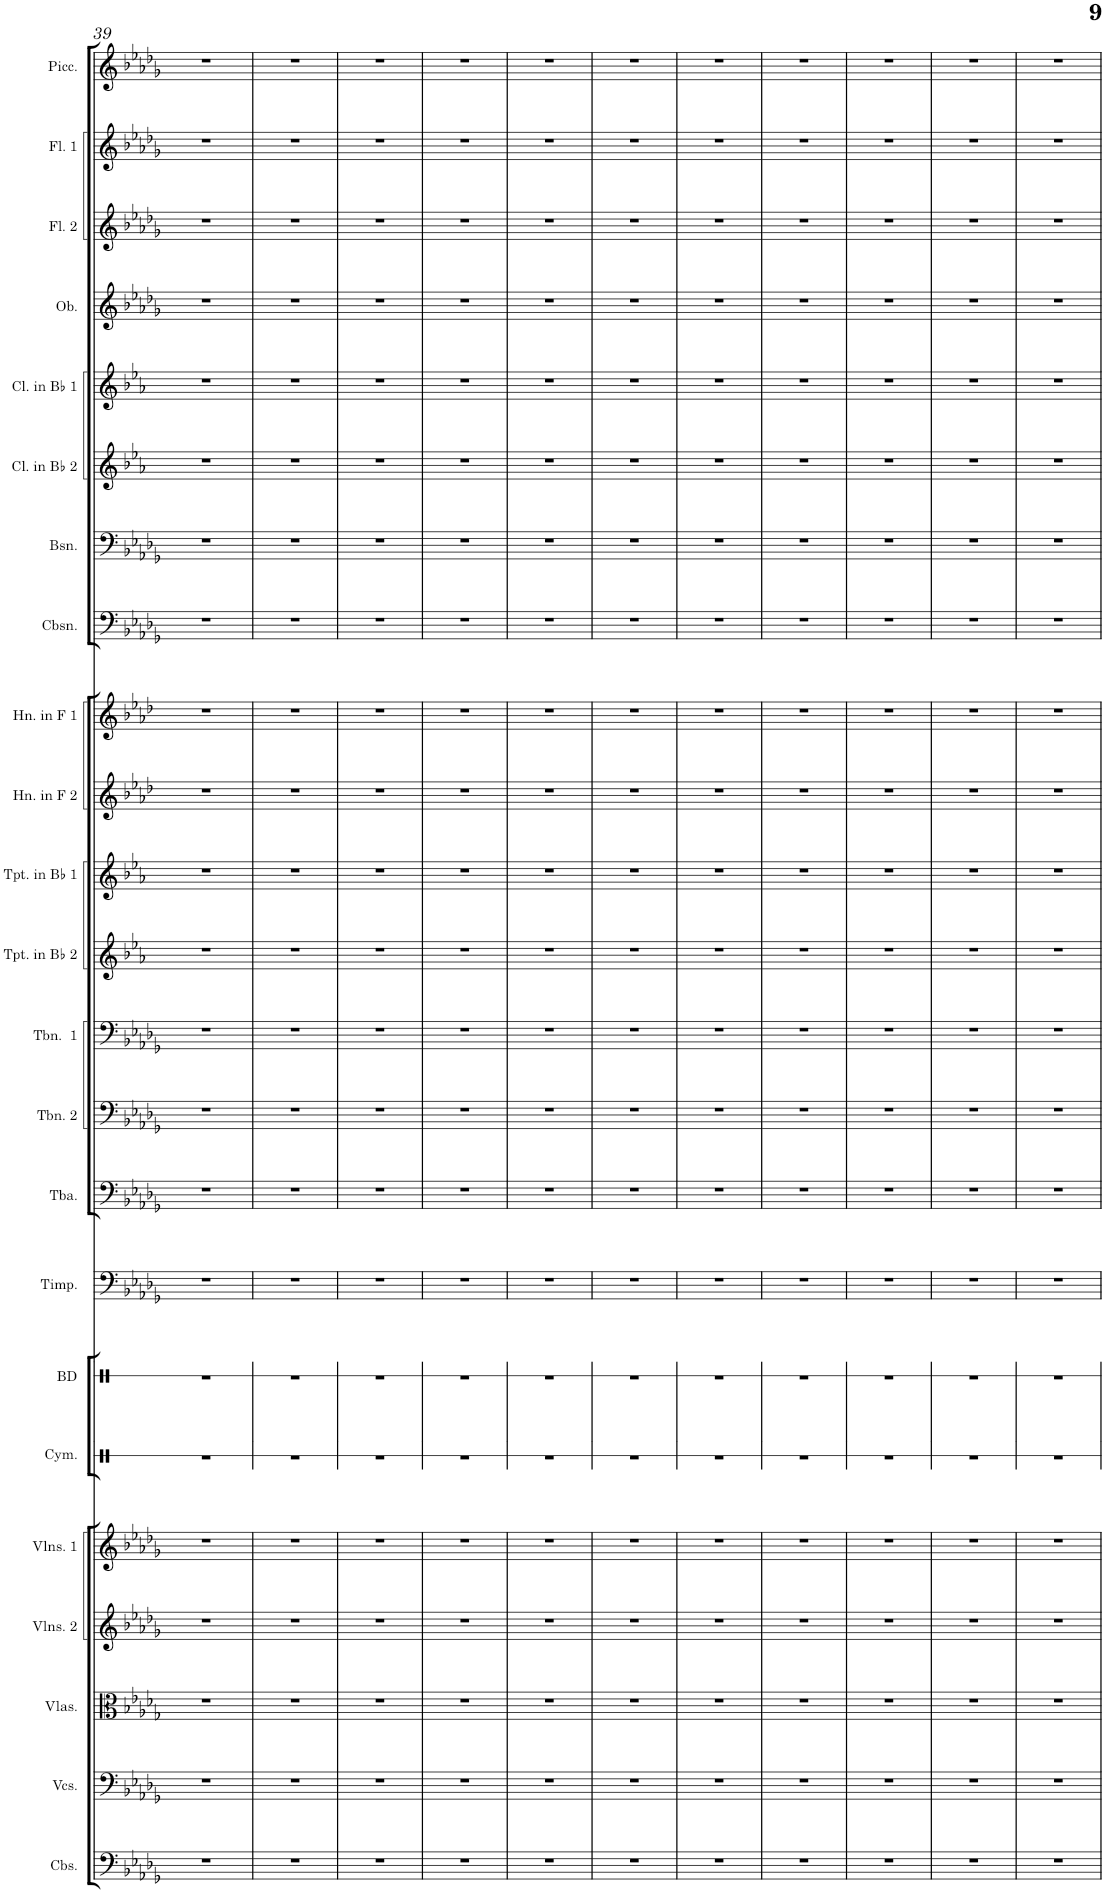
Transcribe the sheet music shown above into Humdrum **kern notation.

**kern	**kern	**kern	**kern	**kern	**kern	**kern	**kern	**kern	**kern	**kern	**kern	**kern	**kern	**kern	**kern	**kern	**kern	**kern	**kern	**kern	**kern	**kern	**kern	**kern
*part24	*part23	*part22	*part21	*part20	*part19	*part19	*part18	*part17	*part16	*part15	*part14	*part13	*part12	*part11	*part10	*part9	*part8	*part7	*part6	*part5	*part4	*part3	*part2	*part1
*staff25	*staff24	*staff23	*staff22	*staff21	*staff20	*staff19	*staff18	*staff17	*staff16	*staff15	*staff14	*staff13	*staff12	*staff11	*staff10	*staff9	*staff8	*staff7	*staff6	*staff5	*staff4	*staff3	*staff2	*staff1
*I"Contrabasses	*I"Violoncellos	*I"Violas	*I"Violins 2	*I"Violins 1	*I"Piano	*	*I"Cymbal	*I"Bass Drum	*I"Timpani	*I"Tuba	*I"Trombone 2	*I"Trombone 1	*I"Trumpet in Bb 2	*I"Trumpet in Bb 1	*I"Horn in F 2	*I"Horn in F 1	*I"Contrabassoon	*I"Bassoons	*I"Clarinet in Bb 2	*I"Clarinet in Bb 1	*I"Oboes	*I"Flute 2	*I"Flute 1	*I"Piccolo
*I'Cbs.	*I'Vcs.	*I'Vlas.	*I'Vlns. 2	*I'Vlns. 1	*I'Pno.	*	*I'Cym.	*I'BD	*I'Timp.	*I'Tba.	*I'Tbn. 2	*I'Tbn.  1	*I'Tpt. in Bb 2	*I'Tpt. in Bb 1	*I'Hn. in F 2	*I'Hn. in F 1	*I'Cbsn.	*I'Bsn.	*I'Cl. in Bb 2	*I'Cl. in Bb 1	*I'Ob.	*I'Fl. 2	*I'Fl. 1	*I'Picc.
!!LO:PB:g=z
*clefF4	*clefF4	*clefC3	*clefG2	*clefG2	*clefF4	*clefG2	*clefX	*clefX	*clefF4	*clefF4	*clefF4	*clefF4	*clefG2	*clefG2	*clefG2	*clefG2	*clefF4	*clefF4	*clefG2	*clefG2	*clefG2	*clefG2	*clefG2	*clefG2
*Trd7c12	*	*	*	*	*	*	*	*	*	*	*	*	*Trd1c2	*Trd1c2	*Trd4c7	*Trd4c7	*Trd7c12	*	*Trd1c2	*Trd1c2	*	*	*	*Trd-7c-12
*k[b-e-a-d-g-]	*k[b-e-a-d-g-]	*k[b-e-a-d-g-]	*k[b-e-a-d-g-]	*k[b-e-a-d-g-]	*k[b-e-a-d-g-]	*k[b-e-a-d-g-]	*k[]	*k[]	*k[b-e-a-d-g-]	*k[b-e-a-d-g-]	*k[b-e-a-d-g-]	*k[b-e-a-d-g-]	*k[b-e-a-]	*k[b-e-a-]	*k[b-e-a-d-]	*k[b-e-a-d-]	*k[b-e-a-d-g-]	*k[b-e-a-d-g-]	*k[b-e-a-]	*k[b-e-a-]	*k[b-e-a-d-g-]	*k[b-e-a-d-g-]	*k[b-e-a-d-g-]	*k[b-e-a-d-g-]
*M7/4	*M7/4	*M7/4	*M7/4	*M7/4	*M7/4	*M7/4	*M7/4	*M7/4	*M7/4	*M7/4	*M7/4	*M7/4	*M7/4	*M7/4	*M7/4	*M7/4	*M7/4	*M7/4	*M7/4	*M7/4	*M7/4	*M7/4	*M7/4	*M7/4
=39	=39	=39	=39	=39	=39	=39	=39	=39	=39	=39	=39	=39	=39	=39	=39	=39	=39	=39	=39	=39	=39	=39	=39	=39
1..r	1..r	1..r	1..r	1..r	[2.AAA-	4G-]	1..r	1..r	1..r	1..r	1..r	1..r	1..r	1..r	1..r	1..r	1..r	1..r	1..r	1..r	1..r	1..r	1..r	1..r
.	.	.	.	.	.	2B-	.	.	.	.	.	.	.	.	.	.	.	.	.	.	.	.	.	.
.	.	.	.	.	1AAA-]	4G-	.	.	.	.	.	.	.	.	.	.	.	.	.	.	.	.	.	.
.	.	.	.	.	.	4B-	.	.	.	.	.	.	.	.	.	.	.	.	.	.	.	.	.	.
.	.	.	.	.	.	4e-	.	.	.	.	.	.	.	.	.	.	.	.	.	.	.	.	.	.
.	.	.	.	.	.	[4c	.	.	.	.	.	.	.	.	.	.	.	.	.	.	.	.	.	.
=40	=40	=40	=40	=40	=40	=40	=40	=40	=40	=40	=40	=40	=40	=40	=40	=40	=40	=40	=40	=40	=40	=40	=40	=40
1..r	1..r	1..r	1..r	1..r	[2.AAA-	4c]	1..r	1..r	1..r	1..r	1..r	1..r	1..r	1..r	1..r	1..r	1..r	1..r	1..r	1..r	1..r	1..r	1..r	1..r
.	.	.	.	.	.	2B-	.	.	.	.	.	.	.	.	.	.	.	.	.	.	.	.	.	.
.	.	.	.	.	1AAA-]	4G-	.	.	.	.	.	.	.	.	.	.	.	.	.	.	.	.	.	.
.	.	.	.	.	.	4B-	.	.	.	.	.	.	.	.	.	.	.	.	.	.	.	.	.	.
.	.	.	.	.	.	4e-	.	.	.	.	.	.	.	.	.	.	.	.	.	.	.	.	.	.
.	.	.	.	.	.	[4c	.	.	.	.	.	.	.	.	.	.	.	.	.	.	.	.	.	.
=41	=41	=41	=41	=41	=41	=41	=41	=41	=41	=41	=41	=41	=41	=41	=41	=41	=41	=41	=41	=41	=41	=41	=41	=41
1..r	1..r	1..r	1..r	1..r	2.AAA-	4c]	1..r	1..r	1..r	1..r	1..r	1..r	1..r	1..r	1..r	1..r	1..r	1..r	1..r	1..r	1..r	1..r	1..r	1..r
.	.	.	.	.	.	4B-	.	.	.	.	.	.	.	.	.	.	.	.	.	.	.	.	.	.
.	.	.	.	.	.	4c	.	.	.	.	.	.	.	.	.	.	.	.	.	.	.	.	.	.
.	.	.	.	.	1EE-	4e-	.	.	.	.	.	.	.	.	.	.	.	.	.	.	.	.	.	.
.	.	.	.	.	.	4g-	.	.	.	.	.	.	.	.	.	.	.	.	.	.	.	.	.	.
.	.	.	.	.	.	4b-	.	.	.	.	.	.	.	.	.	.	.	.	.	.	.	.	.	.
.	.	.	.	.	.	[4g-	.	.	.	.	.	.	.	.	.	.	.	.	.	.	.	.	.	.
=42	=42	=42	=42	=42	=42	=42	=42	=42	=42	=42	=42	=42	=42	=42	=42	=42	=42	=42	=42	=42	=42	=42	=42	=42
1..r	1..r	1..r	1..r	1..r	2.AAA-	4g-]	1..r	1..r	1..r	1..r	1..r	1..r	1..r	1..r	1..r	1..r	1..r	1..r	1..r	1..r	1..r	1..r	1..r	1..r
.	.	.	.	.	.	4e-	.	.	.	.	.	.	.	.	.	.	.	.	.	.	.	.	.	.
.	.	.	.	.	.	4g-	.	.	.	.	.	.	.	.	.	.	.	.	.	.	.	.	.	.
.	.	.	.	.	1EE-	4b-	.	.	.	.	.	.	.	.	.	.	.	.	.	.	.	.	.	.
.	.	.	.	.	.	4g-	.	.	.	.	.	.	.	.	.	.	.	.	.	.	.	.	.	.
.	.	.	.	.	.	4b-	.	.	.	.	.	.	.	.	.	.	.	.	.	.	.	.	.	.
.	.	.	.	.	.	[4dd-	.	.	.	.	.	.	.	.	.	.	.	.	.	.	.	.	.	.
=43	=43	=43	=43	=43	=43	=43	=43	=43	=43	=43	=43	=43	=43	=43	=43	=43	=43	=43	=43	=43	=43	=43	=43	=43
1..r	1..r	1..r	1..r	1..r	2.AAA-	4dd-]	1..r	1..r	1..r	1..r	1..r	1..r	1..r	1..r	1..r	1..r	1..r	1..r	1..r	1..r	1..r	1..r	1..r	1..r
.	.	.	.	.	.	4b-	.	.	.	.	.	.	.	.	.	.	.	.	.	.	.	.	.	.
.	.	.	.	.	.	4cc	.	.	.	.	.	.	.	.	.	.	.	.	.	.	.	.	.	.
.	.	.	.	.	1EE-	4ee-	.	.	.	.	.	.	.	.	.	.	.	.	.	.	.	.	.	.
.	.	.	.	.	.	4gg-	.	.	.	.	.	.	.	.	.	.	.	.	.	.	.	.	.	.
.	.	.	.	.	.	4bb-	.	.	.	.	.	.	.	.	.	.	.	.	.	.	.	.	.	.
.	.	.	.	.	.	[4gg-	.	.	.	.	.	.	.	.	.	.	.	.	.	.	.	.	.	.
=44	=44	=44	=44	=44	=44	=44	=44	=44	=44	=44	=44	=44	=44	=44	=44	=44	=44	=44	=44	=44	=44	=44	=44	=44
1..r	1..r	1..r	1..r	1..r	2.AAA-	4gg-]	1..r	1..r	1..r	1..r	1..r	1..r	1..r	1..r	1..r	1..r	1..r	1..r	1..r	1..r	1..r	1..r	1..r	1..r
.	.	.	.	.	.	4ee-	.	.	.	.	.	.	.	.	.	.	.	.	.	.	.	.	.	.
.	.	.	.	.	.	4gg-	.	.	.	.	.	.	.	.	.	.	.	.	.	.	.	.	.	.
.	.	.	.	.	1EE-	4bb-	.	.	.	.	.	.	.	.	.	.	.	.	.	.	.	.	.	.
.	.	.	.	.	.	4gg-	.	.	.	.	.	.	.	.	.	.	.	.	.	.	.	.	.	.
.	.	.	.	.	.	4bb-	.	.	.	.	.	.	.	.	.	.	.	.	.	.	.	.	.	.
.	.	.	.	.	.	[4ddd-	.	.	.	.	.	.	.	.	.	.	.	.	.	.	.	.	.	.
=45	=45	=45	=45	=45	=45	=45	=45	=45	=45	=45	=45	=45	=45	=45	=45	=45	=45	=45	=45	=45	=45	=45	=45	=45
1..r	1..r	1..r	1..r	1..r	2.AAA-	4ddd-]	1..r	1..r	1..r	1..r	1..r	1..r	1..r	1..r	1..r	1..r	1..r	1..r	1..r	1..r	1..r	1..r	1..r	1..r
.	.	.	.	.	.	4bb-	.	.	.	.	.	.	.	.	.	.	.	.	.	.	.	.	.	.
.	.	.	.	.	.	2ddd-	.	.	.	.	.	.	.	.	.	.	.	.	.	.	.	.	.	.
.	.	.	.	.	1EE-	.	.	.	.	.	.	.	.	.	.	.	.	.	.	.	.	.	.	.
.	.	.	.	.	.	4ccc	.	.	.	.	.	.	.	.	.	.	.	.	.	.	.	.	.	.
.	.	.	.	.	.	4ddd-	.	.	.	.	.	.	.	.	.	.	.	.	.	.	.	.	.	.
.	.	.	.	.	.	4eee-	.	.	.	.	.	.	.	.	.	.	.	.	.	.	.	.	.	.
=46	=46	=46	=46	=46	=46	=46	=46	=46	=46	=46	=46	=46	=46	=46	=46	=46	=46	=46	=46	=46	=46	=46	=46	=46
1..r	1..r	1..r	1..r	1..r	[2.DD-	[2.fff	1..r	1..r	1..r	1..r	1..r	1..r	1..r	1..r	1..r	1..r	1..r	1..r	1..r	1..r	1..r	1..r	1..r	1..r
.	.	.	.	.	1DD-_	1fff_	.	.	.	.	.	.	.	.	.	.	.	.	.	.	.	.	.	.
=47	=47	=47	=47	=47	=47	=47	=47	=47	=47	=47	=47	=47	=47	=47	=47	=47	=47	=47	=47	=47	=47	=47	=47	=47
1..r	1..r	1..r	1..r	1..r	2.DD-_	2.fff_	1..r	1..r	1..r	1..r	1..r	1..r	1..r	1..r	1..r	1..r	1..r	1..r	1..r	1..r	1..r	1..r	1..r	1..r
.	.	.	.	.	1DD-]	1fff]	.	.	.	.	.	.	.	.	.	.	.	.	.	.	.	.	.	.
=48	=48	=48	=48	=48	=48	=48	=48	=48	=48	=48	=48	=48	=48	=48	=48	=48	=48	=48	=48	=48	=48	=48	=48	=48
1..r	1..r	1..r	1..r	1..r	[2.DD-	[2.ff	1..r	1..r	1..r	1..r	1..r	1..r	1..r	1..r	1..r	1..r	1..r	1..r	1..r	1..r	1..r	1..r	1..r	1..r
.	.	.	.	.	1DD-_	1ff_	.	.	.	.	.	.	.	.	.	.	.	.	.	.	.	.	.	.
=49	=49	=49	=49	=49	=49	=49	=49	=49	=49	=49	=49	=49	=49	=49	=49	=49	=49	=49	=49	=49	=49	=49	=49	=49
1..r	1..r	1..r	1..r	1..r	2.DD-_	2.ff_	1..r	1..r	1..r	1..r	1..r	1..r	1..r	1..r	1..r	1..r	1..r	1..r	1..r	1..r	1..r	1..r	1..r	1..r
.	.	.	.	.	1DD-]	1ff]	.	.	.	.	.	.	.	.	.	.	.	.	.	.	.	.	.	.
=	=	=	=	=	=	=	=	=	=	=	=	=	=	=	=	=	=	=	=	=	=	=	=	=
*-	*-	*-	*-	*-	*-	*-	*-	*-	*-	*-	*-	*-	*-	*-	*-	*-	*-	*-	*-	*-	*-	*-	*-	*-
